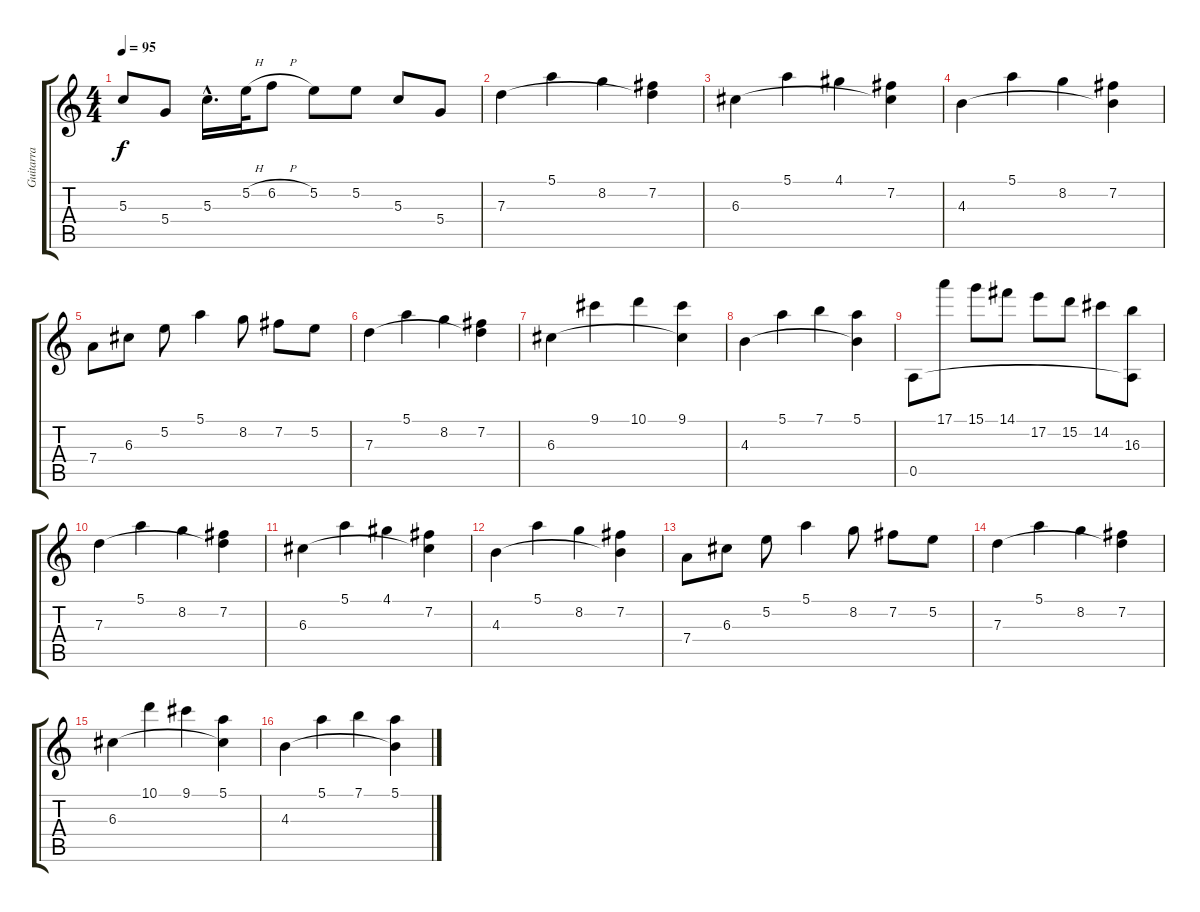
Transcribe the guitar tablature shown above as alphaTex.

\track ("Guitarra" "Guitarra") {instrument acousticguitarsteel}
\staff {score tabs}
\tuning (E4 B3 G3 D3 A2 E2) {hide}
\ts (4 4)
\tempo 95
\clef g2
\ks c
5.3.8{dy f} 5.4.8 5.3{hac}.16{d} 5.2{h}.32 6.2{h}.8 5.2.8 5.2.8 5.3.8 5.4.8 |
7.3.4 5.1.4 8.2.4 (7.2 7.3{t}).4 |
6.3.4 5.1.4 4.1.4 (7.2 6.3{t}).4 |
4.3.4 5.1.4 8.2.4 (7.2 4.3{t}).4 |
7.4.8 6.3.8 5.2.8 5.1.4 8.2.8 7.2.8 5.2.8 |
7.3.4 5.1.4 8.2.4 (7.2 7.3{t}).4 |
6.3.4 9.1.4 10.1.4 (9.1 6.3{t}).4 |
4.3.4 5.1.4 7.1.4 (5.1 4.3{t}).4 |
0.5.8 17.1.8 15.1.8 14.1.8 17.2.8 15.2.8 14.2.8 (16.3 0.5{t}).8 |
7.3.4 5.1.4 8.2.4 (7.2 7.3{t}).4 |
6.3.4 5.1.4 4.1.4 (7.2 6.3{t}).4 |
4.3.4 5.1.4 8.2.4 (7.2 4.3{t}).4 |
7.4.8 6.3.8 5.2.8 5.1.4 8.2.8 7.2.8 5.2.8 |
7.3.4 5.1.4 8.2.4 (7.2 7.3{t}).4 |
6.3.4 10.1.4 9.1.4 (5.1 6.3{t}).4 |
4.3.4 5.1.4 7.1.4 (5.1 4.3{t}).4
